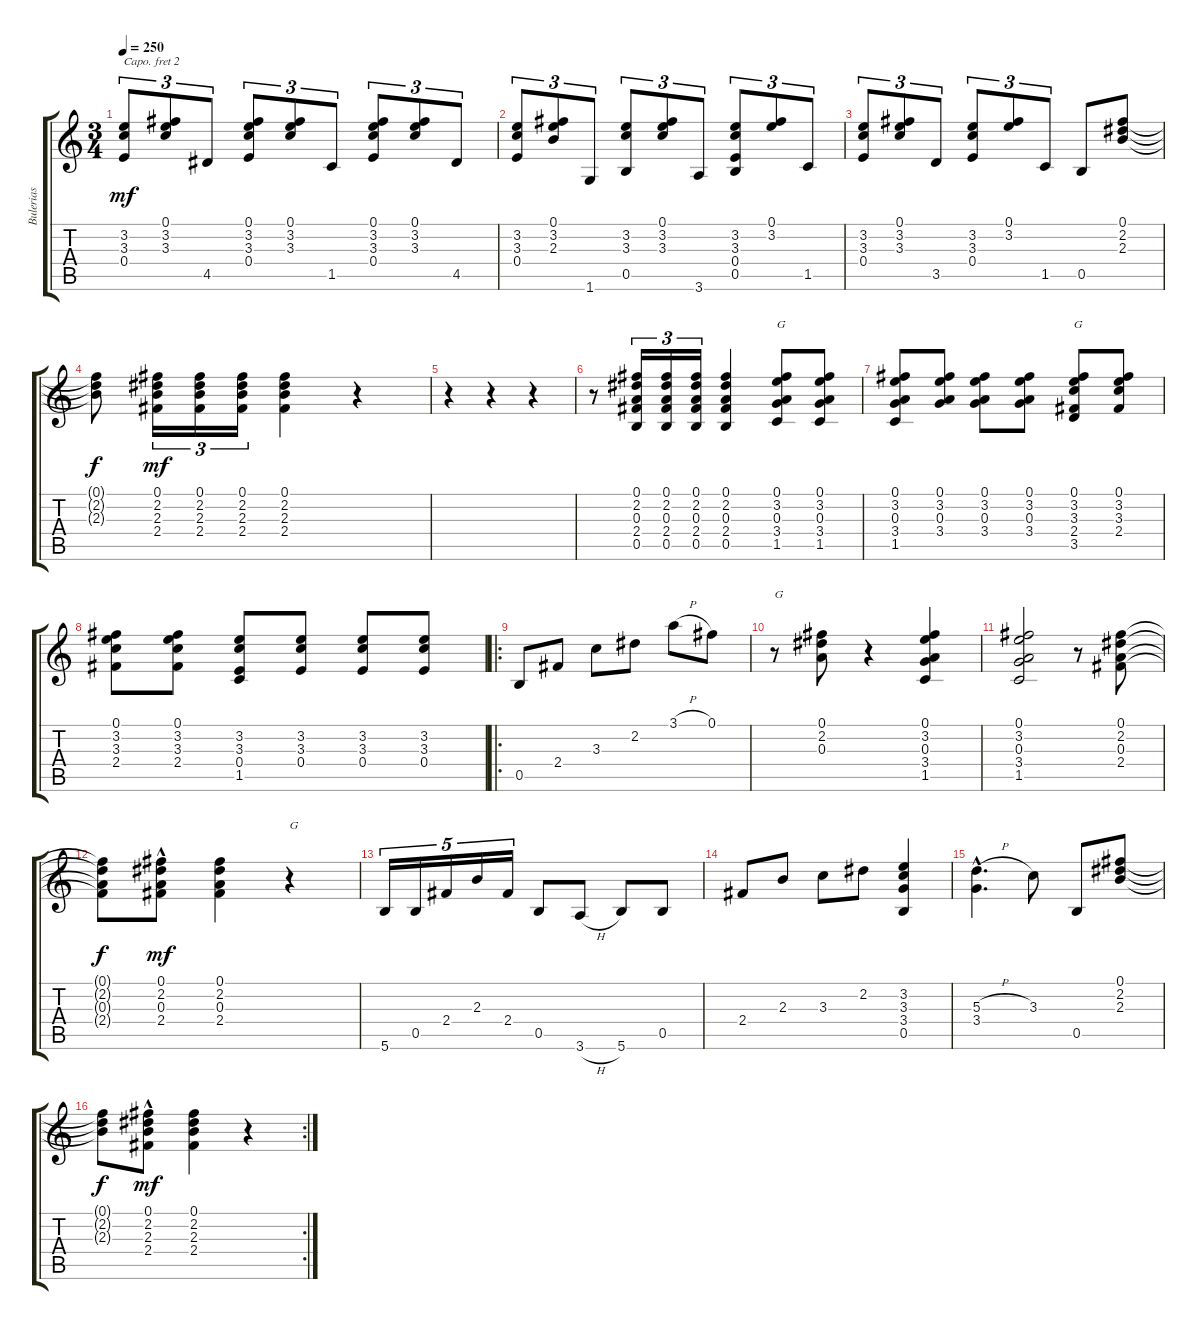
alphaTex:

\track ("Bulerias" "Bulerias") {instrument acousticguitarnylon}
\staff {score tabs}
\capo 2
\tuning (E4 B3 G3 D3 A2 E2) {hide}
\ts (3 4)
\tempo 250
\clef g2
\ks c
(3.2 3.3 0.4).8{tu (3 2) dy mf} (0.1 3.2 3.3).8{tu (3 2)} 4.5.8{tu (3 2)} (0.1 3.2 3.3 0.4).8{tu (3 2)} (0.1 3.2 3.3).8{tu (3 2)} 1.5.8{tu (3 2)} (0.1 3.2 3.3 0.4).8{tu (3 2)} (0.1 3.2 3.3).8{tu (3 2)} 4.5.8{tu (3 2)} |
(3.2 3.3 0.4).8{tu (3 2)} (0.1 3.2 2.3).8{tu (3 2)} 1.6.8{tu (3 2)} (3.2 3.3 0.5).8{tu (3 2)} (0.1 3.2 3.3).8{tu (3 2)} 3.6.8{tu (3 2)} (3.2 3.3 0.4 0.5).8{tu (3 2)} (0.1 3.2).8{tu (3 2)} 1.5.8{tu (3 2)} |
(3.2 3.3 0.4).8{tu (3 2)} (0.1 3.2 3.3).8{tu (3 2)} 3.5.8{tu (3 2)} (3.2 3.3 0.4).8{tu (3 2)} (0.1 3.2).8{tu (3 2)} 1.5.8{tu (3 2)} 0.5.8 (0.1 2.2 2.3).8 |
(0.1{t} 2.2{t} 2.3{t}).8{dy f} (0.1 2.2 2.3 2.4).16{tu (3 2) dy mf} (0.1 2.2 2.3 2.4).16{tu (3 2)} (0.1 2.2 2.3 2.4).16{tu (3 2)} (0.1 2.2 2.3 2.4).4 r.4 |
r.4 r.4 r.4 |
r.8 (0.1 2.2 0.3 2.4 0.5).16{tu (3 2)} (0.1 2.2 0.3 2.4 0.5).16{tu (3 2)} (0.1 2.2 0.3 2.4 0.5).16{tu (3 2)} (0.1 2.2 0.3 2.4 0.5).4 (0.1 3.2 0.3 3.4 1.5).8{txt "G"} (0.1 3.2 0.3 3.4 1.5).8 |
(0.1 3.2 0.3 3.4 1.5).8 (0.1 3.2 0.3 3.4).8 (0.1 3.2 0.3 3.4).8 (0.1 3.2 0.3 3.4).8 (0.1 3.2 3.3 2.4 3.5).8{txt "G"} (0.1 3.2 3.3 2.4).8 |
(0.1 3.2 3.3 2.4).8 (0.1 3.2 3.3 2.4).8 (3.2 3.3 0.4 1.5).8 (3.2 3.3 0.4).8 (3.2 3.3 0.4).8 (3.2 3.3 0.4).8 |
\ro
0.5.8 2.4.8 3.3.8 2.2.8 3.1{h}.8 0.1.8 |
r.8{txt "G"} (0.1 2.2 0.3).8 r.4 (0.1 3.2 0.3 3.4 1.5).4 |
(0.1 3.2 0.3 3.4 1.5).2 r.8 (0.1 2.2 0.3 2.4).8 |
(0.1{t} 2.2{t} 0.3{t} 2.4{t}).8{dy f} (0.1 2.2 0.3 2.4{hac}).8{dy mf} (0.1 2.2 0.3 2.4).4 r.4{txt "G"} |
5.6.16{tu (5 4)} 0.5.16{tu (5 4)} 2.4.16{tu (5 4)} 2.3.16{tu (5 4)} 2.4.16{tu (5 4)} 0.5.8 3.6{h}.8 5.6.8 0.5.8 |
2.4.8 2.3.8 3.3.8 2.2.8 (3.2 3.3 3.4 0.5).4 |
(5.3{h hac} 3.4{hac}).4{d} 3.3.8 0.5.8 (0.1 2.2 2.3).8 |
\rc 2
(0.1{t} 2.2{t} 2.3{t}).8{dy f} (0.1 2.2 2.3 2.4{hac}).8{dy mf} (0.1 2.2 2.3 2.4).4 r.4
